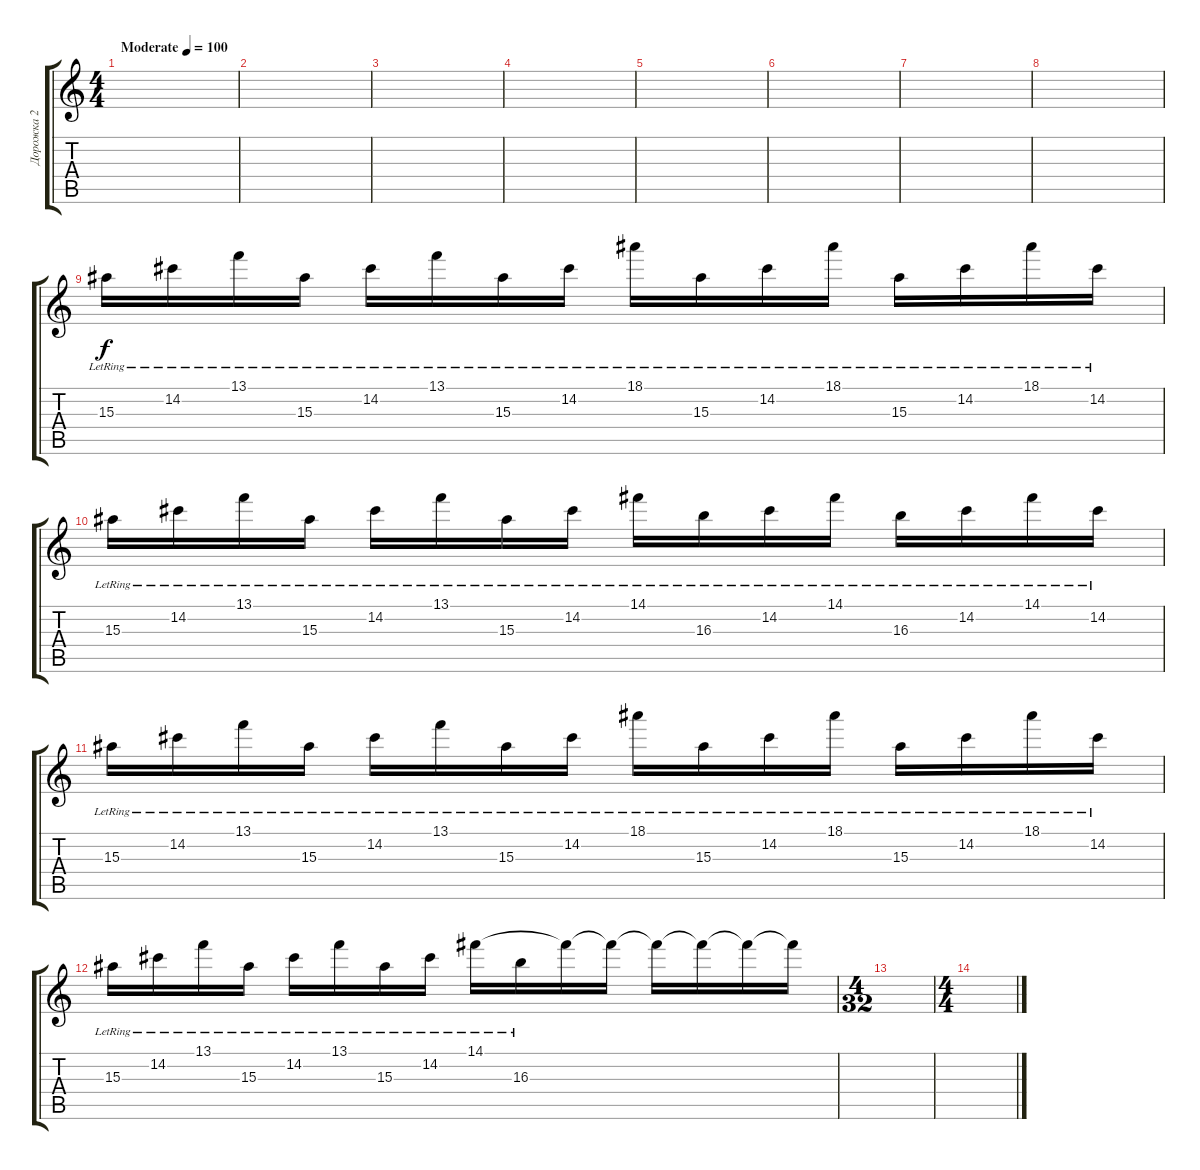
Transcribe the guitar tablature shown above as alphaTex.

\track ("Дорожка 2" "Дорожка 2") {instrument electricguitarjazz}
\staff {score tabs}
\tuning (E4 B3 G3 D3 A2 E2) {hide}
\ts (4 4)
\tempo (100 "Moderate")
\clef g2
\ks c
|
|
|
|
|
|
|
|
15.3{lr}.16 14.2{lr}.16 13.1{lr}.16 15.3{lr}.16 14.2{lr}.16 13.1{lr}.16 15.3{lr}.16 14.2{lr}.16 18.1{lr}.16 15.3{lr}.16 14.2{lr}.16 18.1{lr}.16 15.3{lr}.16 14.2{lr}.16 18.1{lr}.16 14.2{lr}.16 |
15.3{lr}.16 14.2{lr}.16 13.1{lr}.16 15.3{lr}.16 14.2{lr}.16 13.1{lr}.16 15.3{lr}.16 14.2{lr}.16 14.1{lr}.16 16.3{lr}.16 14.2{lr}.16 14.1{lr}.16 16.3{lr}.16 14.2{lr}.16 14.1{lr}.16 14.2{lr}.16 |
15.3{lr}.16 14.2{lr}.16 13.1{lr}.16 15.3{lr}.16 14.2{lr}.16 13.1{lr}.16 15.3{lr}.16 14.2{lr}.16 18.1{lr}.16 15.3{lr}.16 14.2{lr}.16 18.1{lr}.16 15.3{lr}.16 14.2{lr}.16 18.1{lr}.16 14.2{lr}.16 |
15.3{lr}.16 14.2{lr}.16 13.1{lr}.16 15.3{lr}.16 14.2{lr}.16 13.1{lr}.16 15.3{lr}.16 14.2{lr}.16 14.1{lr}.16 16.3{lr}.16 14.1{t}.16 14.1{t}.16 14.1{t}.16 14.1{t}.16 14.1{t}.16 14.1{t}.16 |
\ts (4 32)
|
\ts (4 4)
